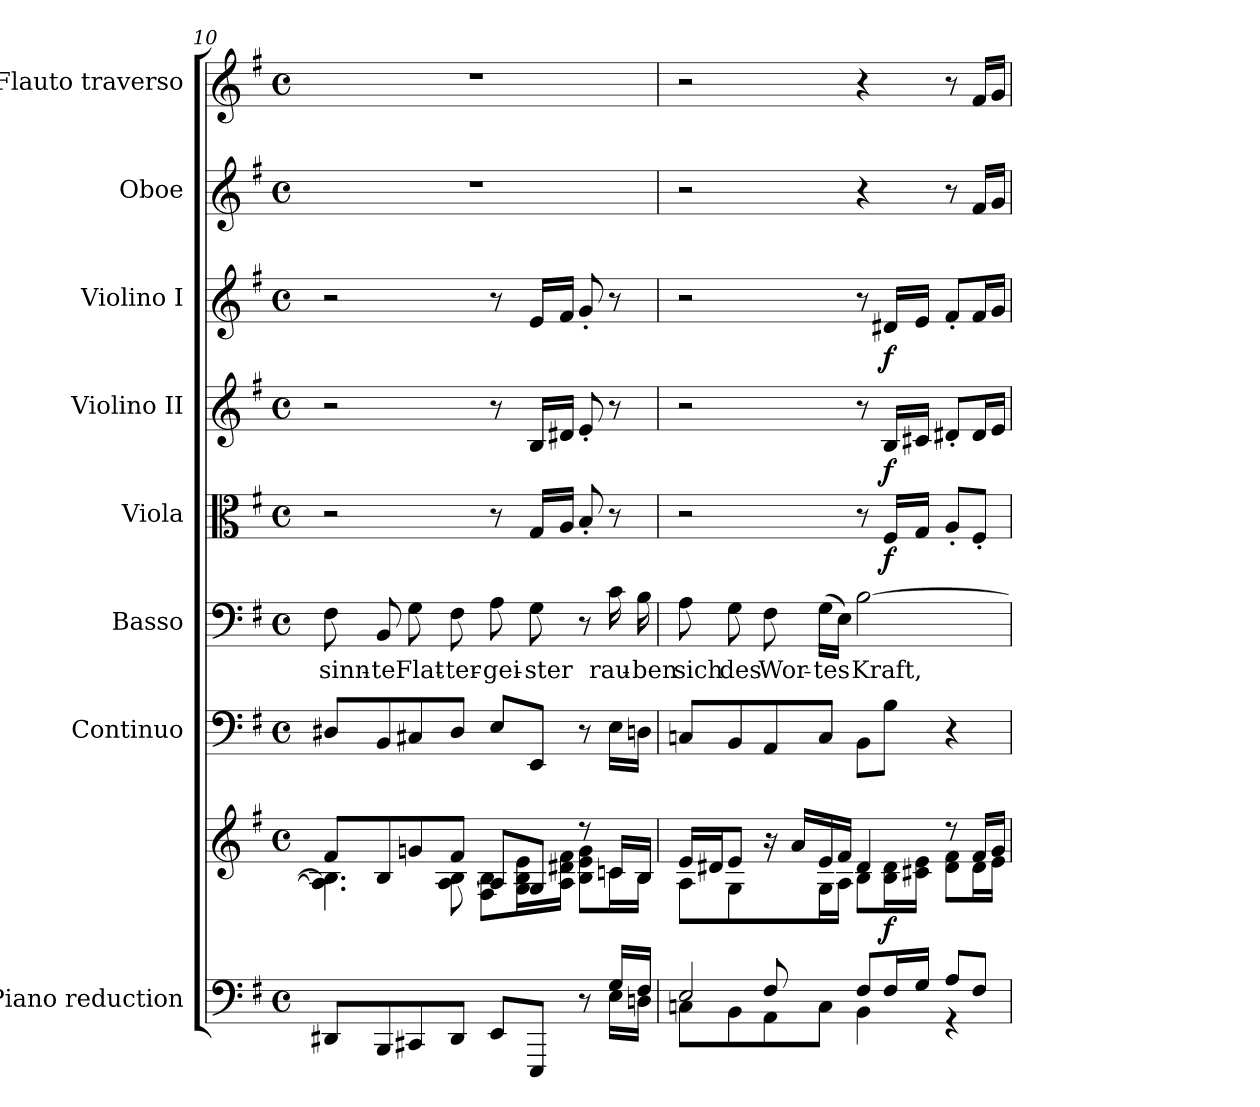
**kern	**kern	**dynam	**kern	**kern	**text	**kern	**dynam	**kern	**dynam	**kern	**dynam	**kern	**kern
*part8	*part8	*part8	*part7	*part6	*part6	*part5	*part5	*part4	*part4	*part3	*part3	*part2	*part1
*staff9	*staff8	*staff8/9	*staff7	*staff6	*staff6	*staff5	*staff5	*staff4	*staff4	*staff3	*staff3	*staff2	*staff1
*I"Piano reduction	*	*	*I"Continuo	*I"Basso	*	*I"Viola	*	*I"Violino II	*	*I"Violino I	*	*I"Oboe	*I"Flauto traverso
*I'Pno	*	*	*	*	*	*I'Vla	*	*I'Vln	*	*I'Vln	*	*I'Ob	*I'Fl
!!LO:PB:g=z
*clefF4	*clefG2	*	*clefF4	*clefF4	*	*clefC3	*	*clefG2	*	*clefG2	*	*clefG2	*clefG2
*k[f#]	*k[f#]	*	*k[f#]	*k[f#]	*	*k[f#]	*	*k[f#]	*	*k[f#]	*	*k[f#]	*k[f#]
*M4/4	*M4/4	*	*M4/4	*M4/4	*	*M4/4	*	*M4/4	*	*M4/4	*	*M4/4	*M4/4
*met(c)	*met(c)	*	*met(c)	*met(c)	*	*met(c)	*	*met(c)	*	*met(c)	*	*met(c)	*met(c)
=10	=10	=10	=10	=10	=10	=10	=10	=10	=10	=10	=10	=10	=10
*^	*^	*	*	*	*	*	*	*	*	*	*	*	*
!	!	!	!	!	!	!	!LO:LY:b	!	!	!	!	!	!	!	!
8DD#X/L	2ryy	8f#/L	4.A\] 4.B\]	.	8D#X/L	8F#\	-sinn-	2r	.	2r	.	2r	.	1r	1r
!	!	!	!	!	!	!	!LO:LY:b	!	!	!	!	!	!	!	!
8BBB/	.	8B/	.	.	8BB/	8BB/	-te	.	.	.	.	.	.	.	.
!	!	!	!	!	!	!	!LO:LY:b	!	!	!	!	!	!	!	!
8CC#X/	.	8gn/	.	.	8C#X/	8G\	Flat-	.	.	.	.	.	.	.	.
!	!	!	!	!	!	!	!LO:LY:b	!	!	!	!	!	!	!	!
8DD#/J	.	8f#/J	8A\ [8B\	.	8D#/J	8F#\	-ter-	.	.	.	.	.	.	.	.
!	!	!	!	!	!	!	!LO:LY:b	!	!	!	!	!	!	!	!
8EE/L	4ryy	8A/L	8F#\ 8B\]L	.	8E/L	8A\	-gei-	8r	.	8r	.	8r	.	.	.
!	!	!	!	!	!	!	!LO:LY:b	!	!	!	!	!	!	!	!
8EEE/J	.	8G/J	16G\ 16B\ 16e\L	.	8EE/J	8G\	-ster	16G/LL	.	16B/LL	.	16e/LL	.	.	.
.	.	.	16A\ 16d#X\ 16f#\JJ	.	.	.	.	16A/JJ	.	16d#X/JJ	.	16f#/JJ	.	.	.
8r	8ryy	8r	8B\ 8e\ 8g\L	.	8r	8r	.	8B'/	.	8e'/	.	8g'/	.	.	.
!	!	!	!	!	!	!	!LO:LY:b	!	!	!	!	!	!	!	!
16G/LL	16E\LL	16cn/LL	16c\L	.	16E\LL	16c\	rau-	8r	.	8r	.	8r	.	.	.
!	!	!	!	!	!	!	!LO:LY:b	!	!	!	!	!	!	!	!
16F#/JJ	16Dn\JJ	16B/JJ	16B\JJ	.	16Dn\JJ	16B\	-ben	.	.	.	.	.	.	.	.
=11	=11	=11	=11	=11	=11	=11	=11	=11	=11	=11	=11	=11	=11	=11	=11
*	*^	*	*	*	*	*	*	*	*	*	*	*	*	*	*
!	!	!	!	!	!	!	!	!LO:LY:b	!	!	!	!	!	!	!	!
4ryy	2E/	8Cn\L	16e/LL	8A\L	.	8Cn/L	8A\	sich	2r	.	2r	.	2r	.	2r	2r
.	.	.	16d#X/J	.	.	.	.	.	.	.	.	.	.	.	.	.
!	!	!	!	!	!	!	!	!LO:LY:b	!	!	!	!	!	!	!	!
.	.	8BB\	8e/J	8G\	.	8BB/	8G\	des	.	.	.	.	.	.	.	.
!	!	!	!	!	!	!	!	!LO:LY:b	!	!	!	!	!	!	!	!
8F#/	.	8AA\	16r	8ryy	.	8AA/	8F#\	Wor-	.	.	.	.	.	.	.	.
.	.	.	16a/LL	.	.	.	.	.	.	.	.	.	.	.	.	.
!	!	!	!	!	!	!	!	!LO:LY:b	!	!	!	!	!	!	!	!
2ryy	.	8C\J	16e/	16G\L	.	8C/J	(16G\LL	-tes	.	.	.	.	.	.	.	.
.	.	.	16f#/JJ	16A\JJ	.	.	16E\JJ)	.	.	.	.	.	.	.	.	.
!	!	!	!	!	!	!	!	!LO:LY:b	!	!	!	!	!	!	!	!
.	8F#/L	4BB\	4d#/	8B\L	.	8BB\L	[2B\	Kraft,	8r	.	8r	.	8r	.	4r	4r
!	!	!	!	!	!LO:DY:b	!	!	!	!	!LO:DY:b	!	!LO:DY:b	!	!LO:DY:b	!	!
.	16F#/L	.	.	16B\ 16d#\L	f	8B\J	.	.	16F#/LL	f	16B/LL	f	16d#X/LL	f	.	.
.	16G/JJ	.	.	16c#X\ 16e\JJ	.	.	.	.	16G/JJ	.	16c#X/JJ	.	16e/JJ	.	.	.
.	8A/L	4r	8r	8d#\ 8f#\L	.	4r	.	.	8A'/L	.	8d#X'/L	.	8f#'/L	.	8r	8r
8ryy	8F#/J	.	16f#/LL	16d#\L	.	.	.	.	8F#'/J	.	16d#/L	.	16f#/L	.	16f#/LL	16f#/LL
.	.	.	16g/JJ	16e\JJ	.	.	.	.	.	.	16e/JJ	.	16g/JJ	.	16g/JJ	16g/JJ
*v	*v	*v	*	*	*	*	*	*	*	*	*	*	*	*	*	*
*	*v	*v	*	*	*	*	*	*	*	*	*	*	*	*
=	=	=	=	=	=	=	=	=	=	=	=	=	=
*-	*-	*-	*-	*-	*-	*-	*-	*-	*-	*-	*-	*-	*-
